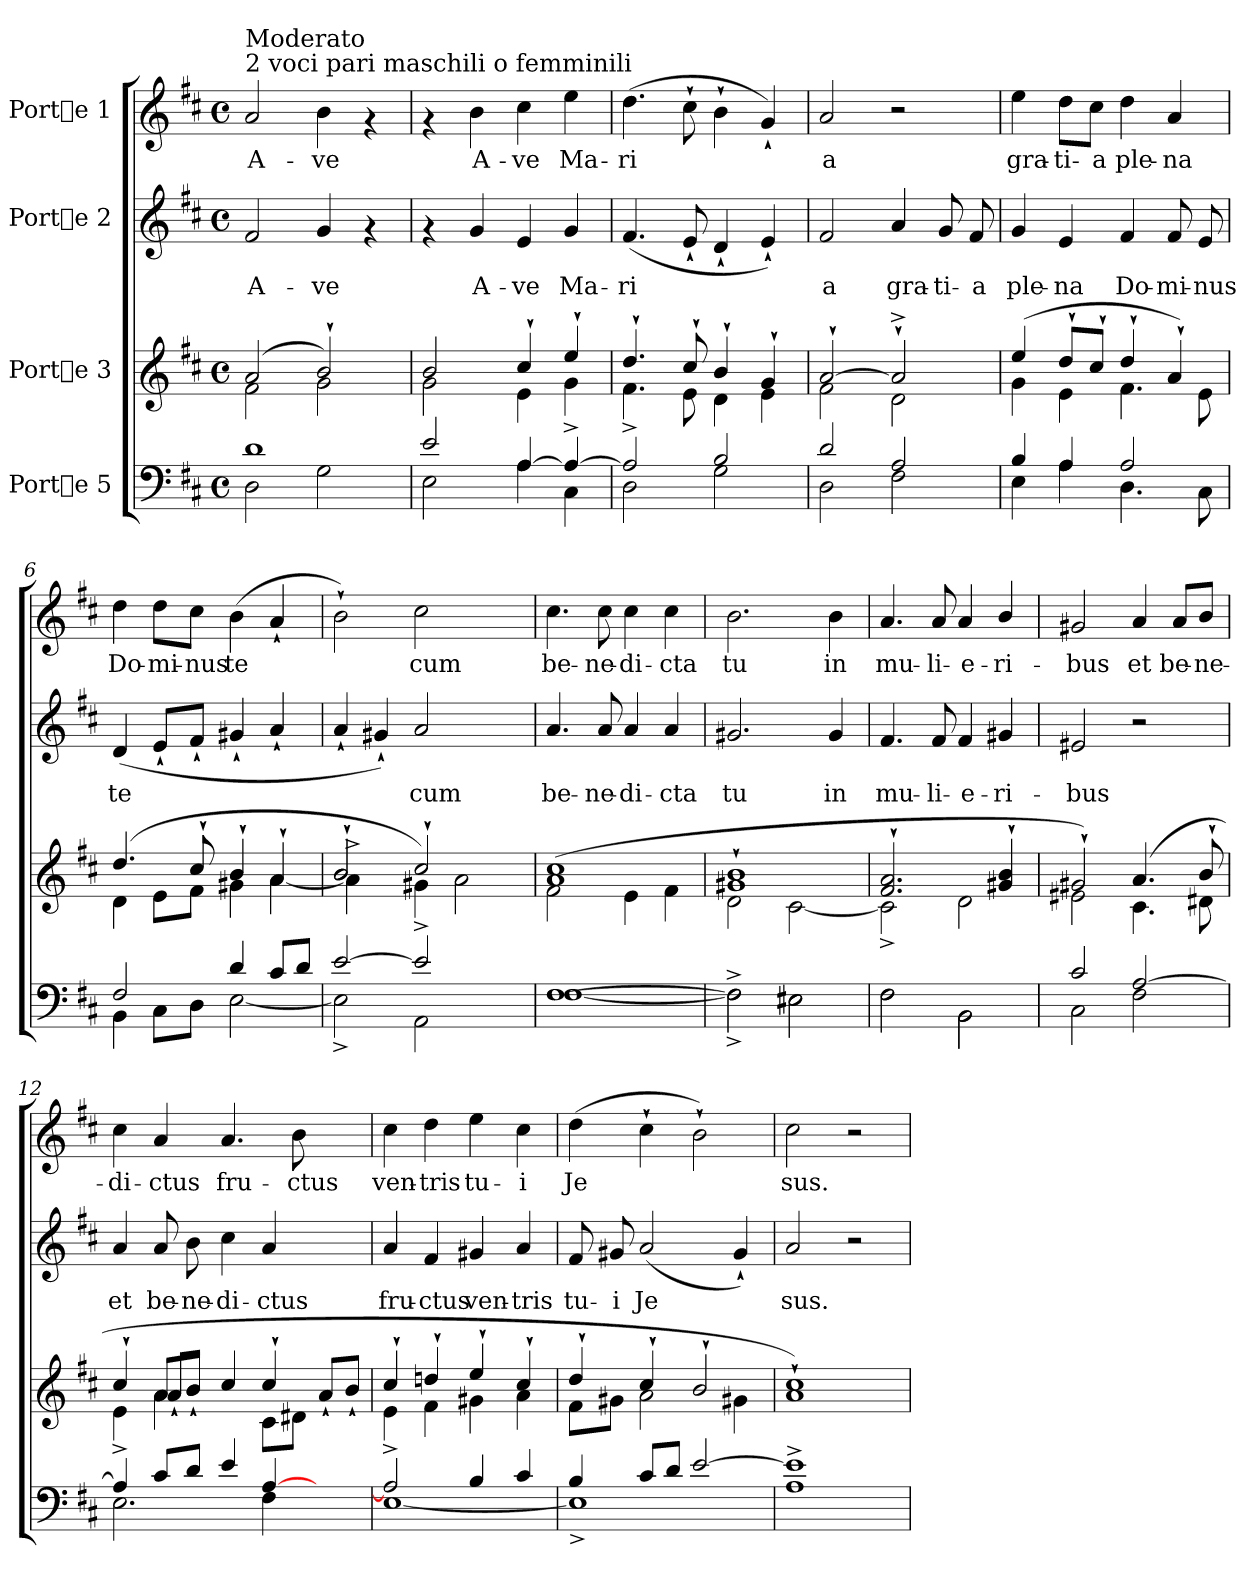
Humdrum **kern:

**kern	**kern	**kern	**text	**kern	**text
*part4	*part3	*part2	*part2	*part1	*part1
*staff4	*staff3	*staff2	*staff2	*staff1	*staff1
*I"Porte 5	*I"Porte 3	*I"Porte 2	*	*I"Porte 1	*
!!LO:PB:g=z
*stria5	*stria5	*stria5	*	*stria5	*
*clefF4	*clefG2	*clefG2	*	*clefG2	*
*k[f#c#]	*k[f#c#]	*k[f#c#]	*	*k[f#c#]	*
*D:	*D:	*D:	*	*D:	*
*M4/4	*M4/4	*M4/4	*	*M4/4	*
*met(c)	*met(c)	*met(c)	*	*met(c)	*
*MM110	*MM110	*MM110	*	*MM110	*
=1	=1	=1	=1	=1	=1
*^	*^	*	*	*	*
!	!	!	!	!	!	!LO:TX:a:t=2 voci pari maschili o femminili	!
!	!	!	!	!	!	!LO:TX:a:t=Moderato	!
!	!	!	!	!	!LO:LY:b	!	!LO:LY:b
1d	2D\	(>2a/	2f#\	2f#/	A-	2a/	A-
!	!	!	!	!	!LO:LY:b	!	!LO:LY:b
.	2G\	2b`</)	2g\	4g/	-ve	4b\	-ve
.	.	.	.	4rf	.	4rf	.
=2	=2	=2	=2	=2	=2	=2	=2
2e/	2E\	2b/	2g\	4rf	.	4rf	.
!	!	!	!	!	!LO:LY:b	!	!LO:LY:b
.	.	.	.	4g/	A-	4b\	A-
!	!	!	!	!	!LO:LY:b	!	!LO:LY:b
[<4A/	4A\	4cc#`</	4e\	4e/	-ve	4cc#\	-ve
!	!	!	!	!	!LO:LY:b	!	!LO:LY:b
4A^</_<	4C#\	4ee`</	4g\	4g/	Ma-	4ee\	Ma-
=3	=3	=3	=3	=3	=3	=3	=3
!	!	!	!	!	!LO:LY:b	!	!LO:LY:b
2A^</]	2D\	4.dd`</	4.f#\	(>4.f#/	-ri-	(>4.dd\	-ri-
!	!	!	!	!	!LO:LY:b	!	!LO:LY:b
.	.	8cc#`</	8e\	8e`</	--	8cc#`>\	--
!	!	!	!	!	!LO:LY:b	!	!LO:LY:b
2B/	2G\	4b`</	4d\	4d`</	--	4b`>\	--
!	!	!	!	!	!LO:LY:b	!	!LO:LY:b
.	.	4g`</	4e\	4e`</)	--	4g`</)	--
=4	=4	=4	=4	=4	=4	=4	=4
!	!	!	!	!	!LO:LY:b	!	!LO:LY:b
2d/	2D\	[<2a`</	2f#\	2f#/	-a	2a/	-a
!	!	!	!	!	!LO:LY:b	!	!
2A/	2F#\	2a^>`</]	2d\	4a/	gra-	2r	.
!	!	!	!	!	!LO:LY:b	!	!
.	.	.	.	8g/	-ti-	.	.
!	!	!	!	!	!LO:LY:b	!	!
.	.	.	.	8f#/	-a	.	.
=5	=5	=5	=5	=5	=5	=5	=5
!	!	!	!	!	!LO:LY:b	!	!LO:LY:b
4B/	4E\	(>4ee/	4g\	4g/	ple-	4ee\	gra-
!	!	!	!	!	!LO:LY:b	!	!LO:LY:b
4A/	4A\	8dd`</L	4e\	4e/	-na	8dd\L	-ti-
!	!	!	!	!	!	!	!LO:LY:b
.	.	8cc#`</J	.	.	.	8cc#\J	-a
!	!	!	!	!	!LO:LY:b	!	!LO:LY:b
2A/	4.D\	4dd`</	4.f#\	4f#/	Do-	4dd\	ple-
!	!	!	!	!	!LO:LY:b	!	!LO:LY:b
.	.	4a`</)	.	8f#/	-mi-	4a/	-na
!	!	!	!	!	!LO:LY:b	!	!
.	8C#\	.	8e\	8e/	-nus	.	.
!!LO:LB:g=z
=6	=6	=6	=6	=6	=6	=6	=6
!	!	!	!	!	!LO:LY:b	!	!LO:LY:b
2F#/	4BB\	(>4.dd/	4d\	(>4d/	te-	4dd\	Do-
!	!	!	!	!	!LO:LY:b	!	!LO:LY:b
.	8C#\L	.	8e\L	8e`</L	--	8dd\L	-mi-
!	!	!	!	!	!LO:LY:b	!	!LO:LY:b
.	8D\J	8cc#`</	8f#\J	8f#`</J	--	8cc#\J	-nus
!	!	!	!	!	!LO:LY:b	!	!LO:LY:b
4d/	[>2E\	4b`</	4g#X\	4g#X`</	--	(>4b\	te-
!	!	!	!	!	!LO:LY:b	!	!LO:LY:b
8c#/L	.	4a`</	[>4a\	4a`</	--	4a`</	--
8d/J	.	.	.	.	.	.	.
=7	=7	=7	=7	=7	=7	=7	=7
*	*	*	*^	*	*	*	*
!	!	!	!	!	!	!LO:LY:b	!	!LO:LY:b
[<2e/	2E^>\]	2b`</	2b/	4a^>\]	4a`</	-	2b`>\)	-
!	!	!	!	!	!	!LO:LY:b	!	!
.	.	.	.	1ryy	4g#X`</)	.	.	.
!	!	!	!	!	!	!LO:LY:b	!	!LO:LY:b
2e^</]	2AA\	2cc#`</)	4g#X\	.	2a/	cum	2cc#\	cum
.	.	.	2a\	.	.	.	.	.
4ryy	4ryy	4ryy	.	.	4ryy	.	4ryy	.
*	*	*	*v	*v	*	*	*	*
=8	=8	=8	=8	=8	=8	=8	=8
!	!	!	!	!	!LO:LY:b	!	!LO:LY:b
[>1F#	[>1F#	(>1cc# 1a	2f#\	4.a/	be-	4.cc#\	be-
!	!	!	!	!	!LO:LY:b	!	!LO:LY:b
.	.	.	.	8a/	-ne-	8cc#\	-ne-
!	!	!	!	!	!LO:LY:b	!	!LO:LY:b
.	.	.	4e\	4a/	-di-	4cc#\	-di-
!	!	!	!	!	!LO:LY:b	!	!LO:LY:b
.	.	.	4f#\	4a/	-cta	4cc#\	-cta
=9	=9	=9	=9	=9	=9	=9	=9
!	!	!	!	!	!LO:LY:b	!	!LO:LY:b
2F#^>\]	2F#^>\]	1b`< 1g#X`<	2d\	2.g#X/	tu	2.b\	tu
2E#X\	2E#X\	.	[>2c#\	.	.	.	.
!	!	!	!	!	!LO:LY:b	!	!LO:LY:b
.	.	.	.	4g#/	in	4b\	in
=10	=10	=10	=10	=10	=10	=10	=10
!	!	!	!	!	!LO:LY:b	!	!LO:LY:b
2F#\	2F#\	2.a/`< 2.f#/`<	2c#^>\]	4.f#/	mu-	4.a/	mu-
!	!	!	!	!	!LO:LY:b	!	!LO:LY:b
.	.	.	.	8f#/	-li-	8a/	-li-
!	!	!	!	!	!LO:LY:b	!	!LO:LY:b
2BB\	2BB\	.	2d\	4f#/	-e-	4a/	-e-
!	!	!	!	!	!LO:LY:b	!	!LO:LY:b
.	.	4b/`< 4g#X/`<	.	4g#X/	-ri-	4b/	-ri-
=11	=11	=11	=11	=11	=11	=11	=11
!	!	!	!	!	!LO:LY:b	!	!LO:LY:b
2c#/	2C#\	2g#X`</)	2e#X\	2e#X/	-bus	2g#X/	-bus
!	!	!	!	!	!	!	!LO:LY:b
[<2A/	2F#\	(>4.a/	4.c#\	2r	.	4a/	et
!	!	!	!	!	!	!	!LO:LY:b
.	.	.	.	.	.	8a/L	be-
!	!	!	!	!	!	!	!LO:LY:b
.	.	8b`</	8d#X\	.	.	8b/J	-ne-
!!LO:LB:g=z
=12	=12	=12	=12	=12	=12	=12	=12
*	*	*	*^	*	*	*	*
!	!	!	!	!	!	!LO:LY:b	!	!LO:LY:b
4A^</]	2.E\	4cc#`</	4ryy	4e\	4a/	et	4cc#\	-di-
!	!	!	!	!	!	!LO:LY:b	!	!LO:LY:b
8c#/L	.	2a\	8a`</L	8a/L	8a/	be-	4a/	-ctus
!	!	!	!	!	!	!LO:LY:b	!	!
8d/J	.	.	8b`</J	8b/J	8b\	-ne-	.	.
!	!	!	!	!	!	!LO:LY:b	!	!LO:LY:b
4e/	.	.	2.ryy	4cc#/	4cc#\	-di-	4.a/	fru-
!	!	!	!	!	!	!LO:LY:b	!	!
[<4A/	4F#\	4cc#`</	.	8c#\L	4a/	-ctus	.	.
!	!	!	!	!	!	!	!	!LO:LY:b
.	.	.	.	8d#X\J	.	.	8b\	-ctus
4ryy	4ryy	8a`</L	.	4ryy	4ryy	.	4ryy	.
.	.	8b`</J	.	.	.	.	.	.
*	*	*	*v	*v	*	*	*	*
=13	=13	=13	=13	=13	=13	=13	=13
!	!	!	!	!	!LO:LY:b	!	!LO:LY:b
2A^</]	[>1E	4cc#`</	4e\	4a/	fru-	4cc#\	ven-
!	!	!	!	!	!LO:LY:b	!	!LO:LY:b
.	.	4ddn`</	4f#\	4f#/	-ctus	4dd\	-tris
!	!	!	!	!	!LO:LY:b	!	!LO:LY:b
4B/	.	4ee`</	4g#X\	4g#X/	ven-	4ee\	tu-
!	!	!	!	!	!LO:LY:b	!	!LO:LY:b
4c#/	.	4cc#`</	4a\	4a/	-tris	4cc#\	-i
=14	=14	=14	=14	=14	=14	=14	=14
!	!	!	!	!	!LO:LY:b	!	!LO:LY:b
4B/	1E^>]	4dd`</	8f#\L	8f#/	tu-	(>4dd\	Je-
!	!	!	!	!	!LO:LY:b	!	!
.	.	.	8g#X\J	8g#X/	-i	.	.
!	!	!	!	!	!LO:LY:b	!	!LO:LY:b
8c#/L	.	4cc#`</	2a\	(>2a/	Je-	4cc#`>\	--
8d/J	.	.	.	.	.	.	.
!	!	!	!	!	!	!	!LO:LY:b
[<2e/	.	2b`</	.	.	.	2b`>\)	--
!	!	!	!	!	!LO:LY:b	!	!
.	.	.	4g#X\	4g#`</)	--	.	.
=15	=15	=15	=15	=15	=15	=15	=15
!	!	!	!	!	!LO:LY:b	!	!LO:LY:b
1e^<]	1A	1cc#`<)	1a	2a/	-sus.	2cc#\	-sus.
.	.	.	.	2r	.	2r	.
*v	*v	*	*	*	*	*	*
*	*v	*v	*	*	*	*
=	=	=	=	=	=
*-	*-	*-	*-	*-	*-
